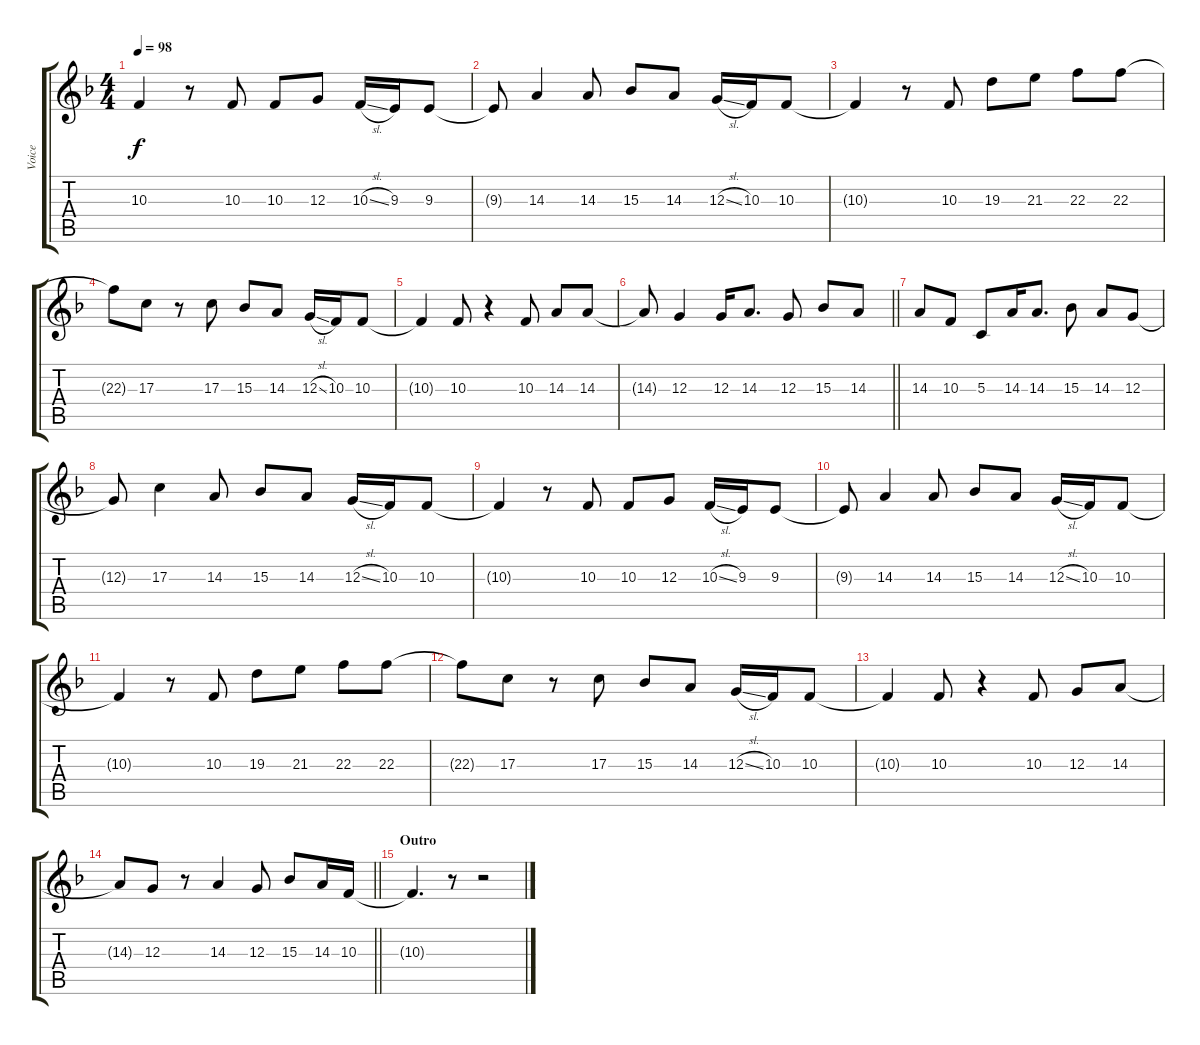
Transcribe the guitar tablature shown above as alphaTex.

\track ("Voice" "Voice") {instrument fx5brightness}
\staff {score tabs}
\tuning (E4 B3 G3 D3 A2 E2) {hide}
\ts (4 4)
\tempo 98
\clef g2
\ks f
10.3{t}.4{dy f} r.8 10.3.8 10.3.8 12.3.8 10.3{sl}.16 9.3.16 9.3.8 |
9.3{t}.8 14.3.4 14.3.8 15.3.8 14.3.8 12.3{sl}.16 10.3.16 10.3.8 |
10.3{t}.4 r.8 10.3.8 19.3.8 21.3.8 22.3.8 22.3.8 |
22.3{t}.8 17.3.8 r.8 17.3.8 15.3.8 14.3.8 12.3{sl}.16 10.3.16 10.3.8 |
10.3{t}.4 10.3.8 r.4 10.3.8 14.3.8 14.3.8 |
\barLineRight lightlight
14.3{t}.8 12.3.4 12.3.16 14.3.8{d} 12.3.8 15.3.8 14.3.8 |
\section ("" "")
14.3.8 10.3.8 5.3.8 14.3.16 14.3.8{d} 15.3.8 14.3.8 12.3.8 |
12.3{t}.8 17.3.4 14.3.8 15.3.8 14.3.8 12.3{sl}.16 10.3.16 10.3.8 |
10.3{t}.4 r.8 10.3.8 10.3.8 12.3.8 10.3{sl}.16 9.3.16 9.3.8 |
9.3{t}.8 14.3.4 14.3.8 15.3.8 14.3.8 12.3{sl}.16 10.3.16 10.3.8 |
10.3{t}.4 r.8 10.3.8 19.3.8 21.3.8 22.3.8 22.3.8 |
22.3{t}.8 17.3.8 r.8 17.3.8 15.3.8 14.3.8 12.3{sl}.16 10.3.16 10.3.8 |
10.3{t}.4 10.3.8 r.4 10.3.8 12.3.8 14.3.8 |
\barLineRight lightlight
14.3{t}.8 12.3.8 r.8 14.3.4 12.3.8 15.3.8 14.3.16 10.3.16 |
\section ("" "Outro")
10.3{t}.4{d} r.8 r.2
